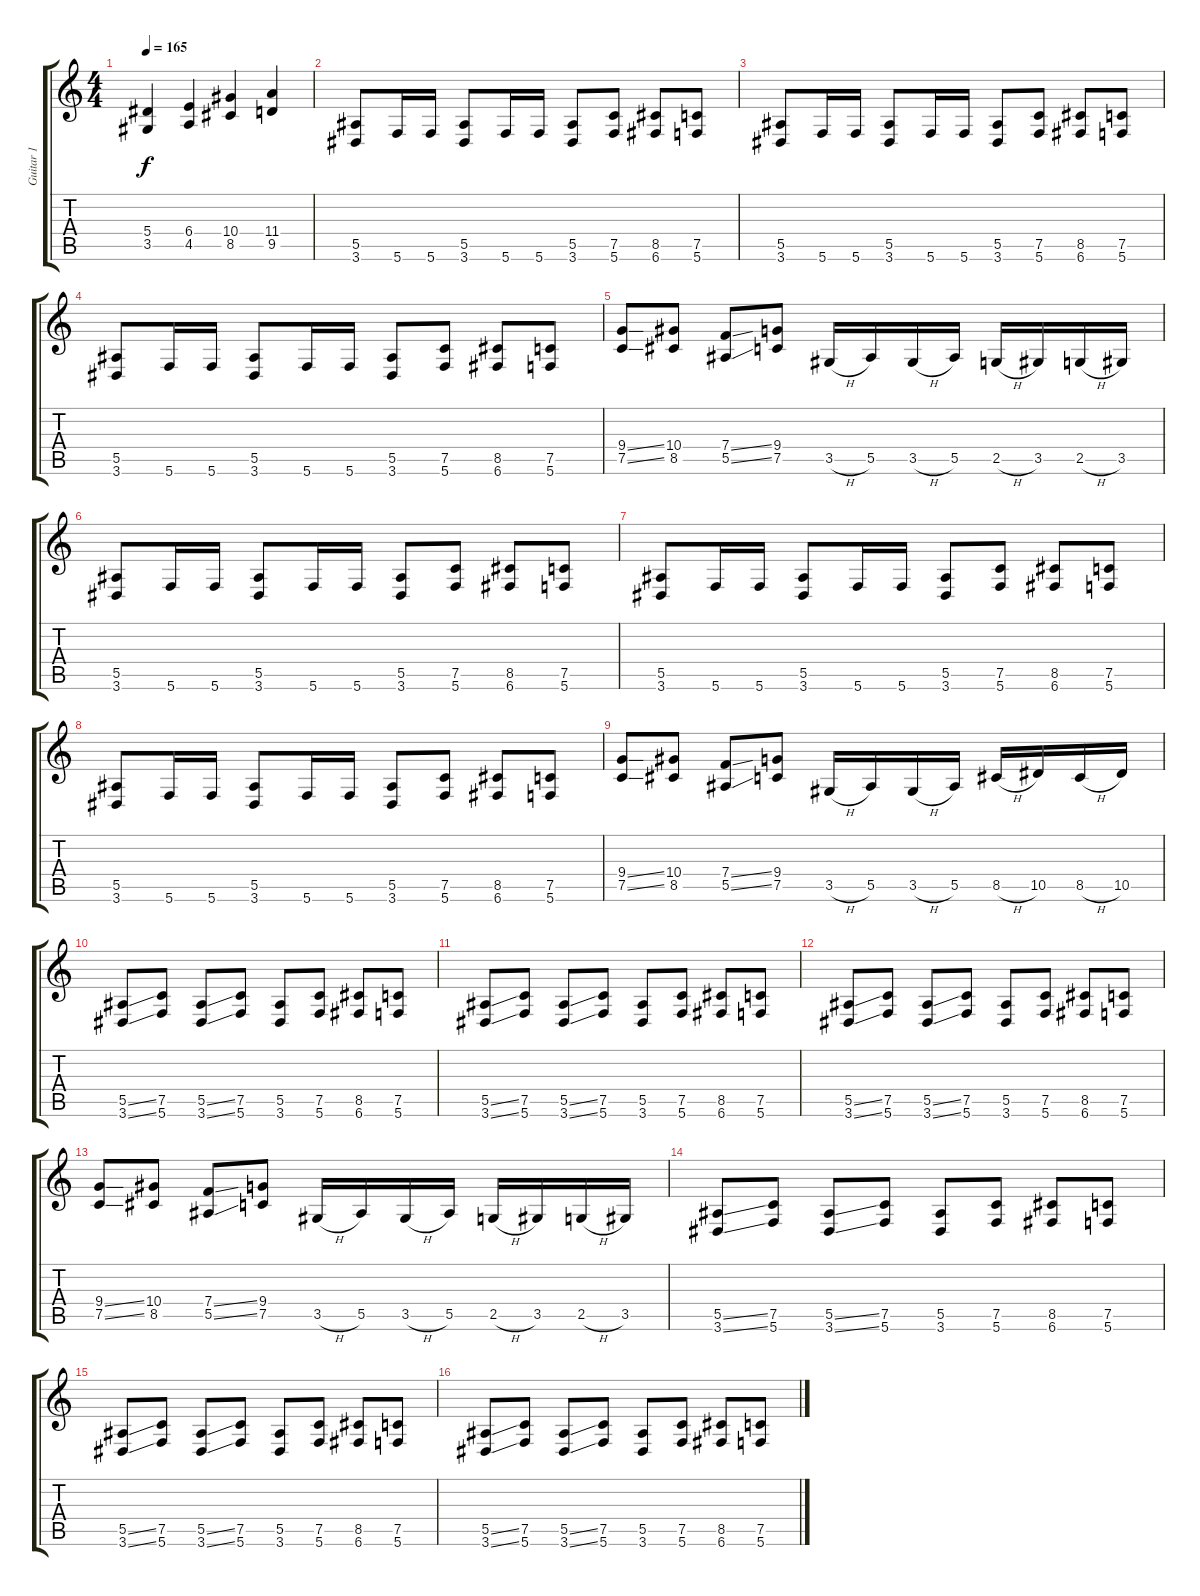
\track ("Guitar 1" "Guitar 1") {instrument distortionguitar}
\staff {score tabs}
\tuning (C4 G3 Eb3 Bb2 F2 C2) {hide}
\ts (4 4)
\tempo 165
\clef g2
\ks c
(5.4 3.5).4{dy f} (6.4 4.5).4 (10.4 8.5).4 (11.4 9.5).4 |
(5.5 3.6).8 5.6.16 5.6.16 (5.5 3.6).8 5.6.16 5.6.16 (5.5 3.6).8 (7.5 5.6).8 (8.5 6.6).8 (7.5 5.6).8 |
(5.5 3.6).8 5.6.16 5.6.16 (5.5 3.6).8 5.6.16 5.6.16 (5.5 3.6).8 (7.5 5.6).8 (8.5 6.6).8 (7.5 5.6).8 |
(5.5 3.6).8 5.6.16 5.6.16 (5.5 3.6).8 5.6.16 5.6.16 (5.5 3.6).8 (7.5 5.6).8 (8.5 6.6).8 (7.5 5.6).8 |
(9.4{ss} 7.5{ss}).8 (10.4 8.5).8 (7.4{ss} 5.5{ss}).8 (9.4 7.5).8 3.5{h}.16 5.5.16 3.5{h}.16 5.5.16 2.5{h}.16 3.5.16 2.5{h}.16 3.5.16 |
(5.5 3.6).8 5.6.16 5.6.16 (5.5 3.6).8 5.6.16 5.6.16 (5.5 3.6).8 (7.5 5.6).8 (8.5 6.6).8 (7.5 5.6).8 |
(5.5 3.6).8 5.6.16 5.6.16 (5.5 3.6).8 5.6.16 5.6.16 (5.5 3.6).8 (7.5 5.6).8 (8.5 6.6).8 (7.5 5.6).8 |
(5.5 3.6).8 5.6.16 5.6.16 (5.5 3.6).8 5.6.16 5.6.16 (5.5 3.6).8 (7.5 5.6).8 (8.5 6.6).8 (7.5 5.6).8 |
(9.4{ss} 7.5{ss}).8 (10.4 8.5).8 (7.4{ss} 5.5{ss}).8 (9.4 7.5).8 3.5{h}.16 5.5.16 3.5{h}.16 5.5.16 8.5{h}.16 10.5.16 8.5{h}.16 10.5.16 |
(5.5{ss} 3.6{ss}).8 (7.5 5.6).8 (5.5{ss} 3.6{ss}).8 (7.5 5.6).8 (5.5 3.6).8 (7.5 5.6).8 (8.5 6.6).8 (7.5 5.6).8 |
(5.5{ss} 3.6{ss}).8 (7.5 5.6).8 (5.5{ss} 3.6{ss}).8 (7.5 5.6).8 (5.5 3.6).8 (7.5 5.6).8 (8.5 6.6).8 (7.5 5.6).8 |
(5.5{ss} 3.6{ss}).8 (7.5 5.6).8 (5.5{ss} 3.6{ss}).8 (7.5 5.6).8 (5.5 3.6).8 (7.5 5.6).8 (8.5 6.6).8 (7.5 5.6).8 |
(9.4{ss} 7.5{ss}).8 (10.4 8.5).8 (7.4{ss} 5.5{ss}).8 (9.4 7.5).8 3.5{h}.16 5.5.16 3.5{h}.16 5.5.16 2.5{h}.16 3.5.16 2.5{h}.16 3.5.16 |
(5.5{ss} 3.6{ss}).8 (7.5 5.6).8 (5.5{ss} 3.6{ss}).8 (7.5 5.6).8 (5.5 3.6).8 (7.5 5.6).8 (8.5 6.6).8 (7.5 5.6).8 |
(5.5{ss} 3.6{ss}).8 (7.5 5.6).8 (5.5{ss} 3.6{ss}).8 (7.5 5.6).8 (5.5 3.6).8 (7.5 5.6).8 (8.5 6.6).8 (7.5 5.6).8 |
(5.5{ss} 3.6{ss}).8 (7.5 5.6).8 (5.5{ss} 3.6{ss}).8 (7.5 5.6).8 (5.5 3.6).8 (7.5 5.6).8 (8.5 6.6).8 (7.5 5.6).8
